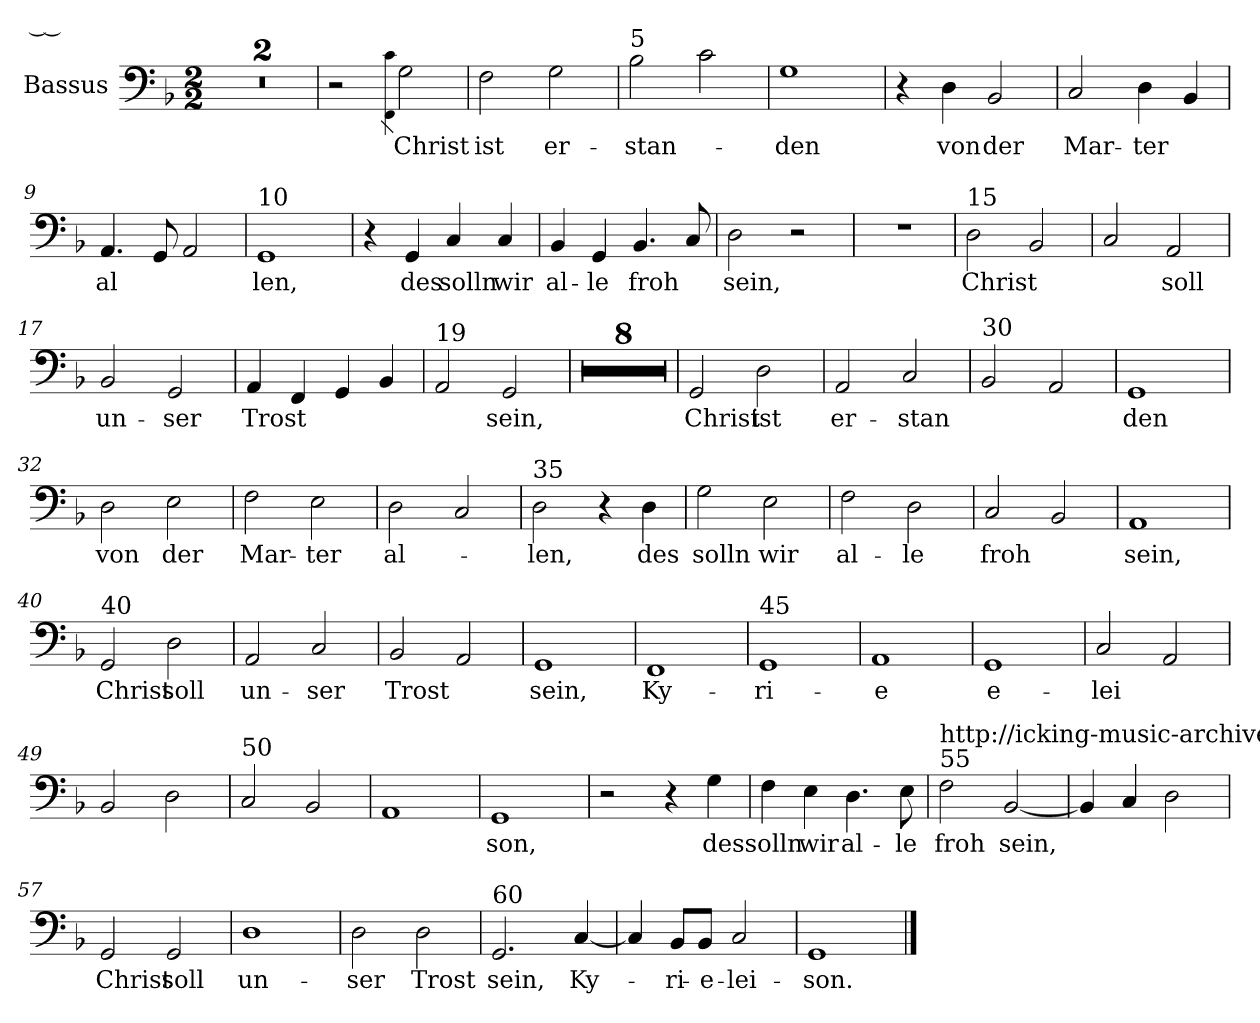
**kern	**text
*part1	*part1
*staff1	*staff1
*I"Bassus	*
*clefF4	*
*k[b-]	*
*M2/2	*
=1	=1
1r	.
=2	=2
1r	.
=3	=3
2r	.
4qFF 4qc	.
!	!LO:LY:b
2G\	Christ
=4	=4
!	!LO:LY:b
2F\	ist
!	!LO:LY:b
2G\	er-
=5	=5
!LO:TX:a:t=5	!
!	!LO:LY:b
2B-\	stan-
2c\	.
=6	=6
!	!LO:LY:b
1G	den
=7	=7
4r	.
!	!LO:LY:b
4D\	von
!	!LO:LY:b
2BB-/	der
=8	=8
!	!LO:LY:b
2C/	Mar-
!	!LO:LY:b
4D\	ter
4BB-/	.
!!LO:LB:g=z
=9	=9
!	!LO:LY:b
4.AA/	al
!	!LO:LY:b
8GG/	-
2AA/	.
=10	=10
!LO:TX:a:t=10	!
!	!LO:LY:b
1GG	len,
=11	=11
4r	.
!	!LO:LY:b
4GG/	des
!	!LO:LY:b
4C/	solln
!	!LO:LY:b
4C/	wir
=12	=12
!	!LO:LY:b
4BB-/	al-
!	!LO:LY:b
4GG/	le
!	!LO:LY:b
4.BB-/	froh
8C/	.
=13	=13
!	!LO:LY:b
2D\	sein,
2r	.
=14	=14
1r	.
=15	=15
!LO:TX:a:t=15	!
!	!LO:LY:b
2D\	Christ
2BB-/	.
!!LO:LB:g=z
=16	=16
!	!LO:LY:b
2C/	___
!	!LO:LY:b
2AA/	soll
=17	=17
!	!LO:LY:b
2BB-/	un-
!	!LO:LY:b
2GG/	ser
=18	=18
!	!LO:LY:b
4AA/	Trost
4FF/	.
4GG/	.
4BB-/	.
=19	=19
!LO:TX:a:t=19	!
2AA/	.
!	!LO:LY:b
2GG/	sein,
=20	=20
1r	.
=21	=21
1r	.
=22	=22
1r	.
=23	=23
1r	.
=24	=24
1r	.
!!LO:LB:g=z
=25	=25
1r	.
=26	=26
1r	.
=27	=27
1r	.
!!LO:LB:g=z
=28	=28
!	!LO:LY:b
2GG/	Christ
!	!LO:LY:b
2D\	ist
=29	=29
!	!LO:LY:b
2AA/	er-
!	!LO:LY:b
2C/	stan-
!!LO:LB:g=z
=30	=30
!LO:TX:a:t=30	!
!	!LO:LY:b
2BB-/	-
!	!LO:LY:b
2AA/	-
=31	=31
!	!LO:LY:b
1GG	den
=32	=32
!	!LO:LY:b
2D\	von
!	!LO:LY:b
2E\	der
=33	=33
!	!LO:LY:b
2F\	Mar-
!	!LO:LY:b
2E\	ter
=34	=34
!	!LO:LY:b
2D\	al-
2C/	.
=35	=35
!LO:TX:a:t=35	!
!	!LO:LY:b
2D\	len,
4r	.
!	!LO:LY:b
4D\	des
=36	=36
!	!LO:LY:b
2G\	solln
!	!LO:LY:b
2E\	wir
=37	=37
!	!LO:LY:b
2F\	al-
!	!LO:LY:b
2D\	le
!!LO:LB:g=z
=38	=38
!	!LO:LY:b
2C/	froh
2BB-/	.
=39	=39
!	!LO:LY:b
1AA	sein,
=40	=40
!LO:TX:a:t=40	!
!	!LO:LY:b
2GG/	Christ
!	!LO:LY:b
2D\	soll
=41	=41
!	!LO:LY:b
2AA/	un-
!	!LO:LY:b
2C/	ser
=42	=42
!	!LO:LY:b
2BB-/	Trost
2AA/	.
=43	=43
!	!LO:LY:b
1GG	sein,
=44	=44
!	!LO:LY:b
1FF	Ky-
=45	=45
!LO:TX:a:t=45	!
!	!LO:LY:b
1GG	ri-
=46	=46
!	!LO:LY:b
1AA	e
!!LO:LB:g=z
=47	=47
!	!LO:LY:b
1GG	e-
=48	=48
!	!LO:LY:b
2C/	lei-
2AA/	.
=49	=49
!	!LO:LY:b
2BB-/	-
2D\	.
=50	=50
!LO:TX:a:t=50	!
2C/	.
!	!LO:LY:b
2BB-/	-
=51	=51
1AA	.
=52	=52
!	!LO:LY:b
1GG	son,
=53	=53
2r	.
4r	.
!	!LO:LY:b
4G\	des
=54	=54
!	!LO:LY:b
4F\	solln
!	!LO:LY:b
4E\	wir
!	!LO:LY:b
4.D\	al-
!	!LO:LY:b
8E\	le
!!LO:LB:g=z
=55	=55
!LO:TX:a:t=55	!
!LO:TX:a:t=http&colon;//icking-music-archive.org	!
!	!LO:LY:b
2F\	froh
!	!LO:LY:b
[2BB-/	sein,
=56	=56
4BB-/]	.
4C/	.
2D\	.
=57	=57
!	!LO:LY:b
2GG/	Christ
!	!LO:LY:b
2GG/	soll
=58	=58
!	!LO:LY:b
1D	un-
=59	=59
!	!LO:LY:b
2D\	ser
!	!LO:LY:b
2D\	Trost
=60	=60
!LO:TX:a:t=60	!
!	!LO:LY:b
2.GG/	sein,
!	!LO:LY:b
[4C/	Ky-
=61	=61
4C/]	.
!	!LO:LY:b
8BB-/L	ri-
!	!LO:LY:b
8BB-/J	e-
!	!LO:LY:b
2C/	lei-
=62	=62
!	!LO:LY:b
1GG	son.
==	==
*-	*-
